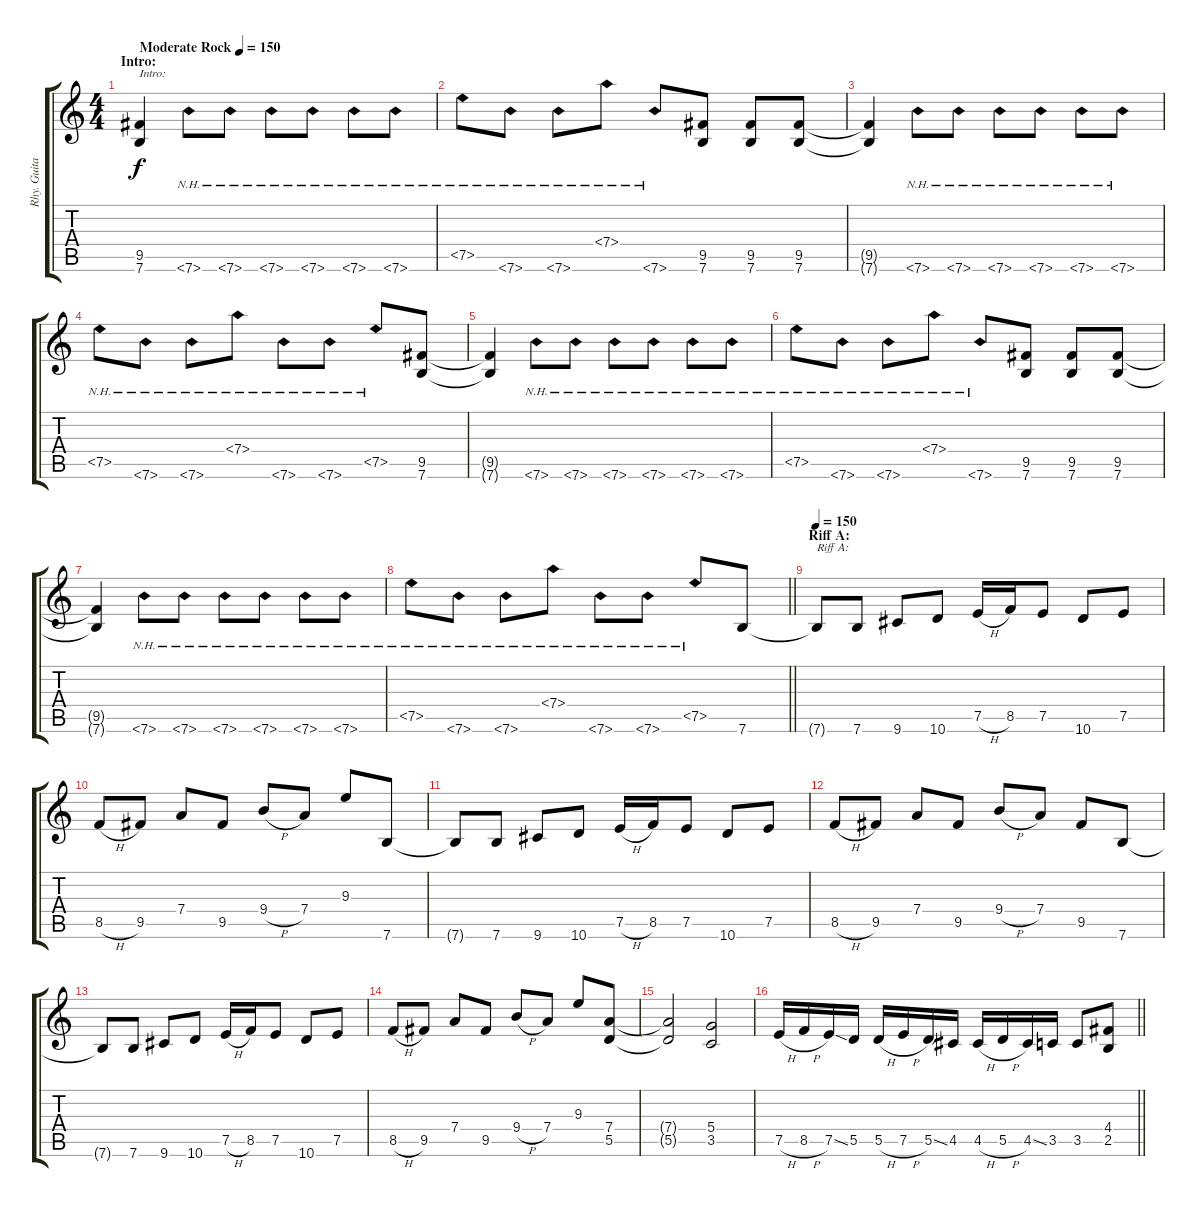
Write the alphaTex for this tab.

\track ("Rhy. Guitar 1" "Rhy. Guita") {instrument acousticguitarsteel}
\staff {score tabs}
\tuning (E4 B3 G3 D3 A2 E2) {hide}
\ts (4 4)
\section ("" "Intro:")
\tempo (150 "Moderate Rock")
\tempo 165
\tempo (150 "Moderate Rock")
\clef g2
\ks c
(9.5 7.6).4{txt "Intro:" dy f instrument acousticguitarsteel} 7.6{nh}.8 7.6{nh}.8 7.6{nh}.8 7.6{nh}.8 7.6{nh}.8 7.6{nh}.8 |
7.5{nh}.8 7.6{nh}.8 7.6{nh}.8 7.4{nh}.8 7.6{nh}.8 (9.5 7.6).8 (9.5 7.6).8 (9.5 7.6).8 |
(9.5{t} 7.6{t}).4 7.6{nh}.8 7.6{nh}.8 7.6{nh}.8 7.6{nh}.8 7.6{nh}.8 7.6{nh}.8 |
7.5{nh}.8 7.6{nh}.8 7.6{nh}.8 7.4{nh}.8 7.6{nh}.8 7.6{nh}.8 7.5{nh}.8 (9.5 7.6).8 |
(9.5{t} 7.6{t}).4 7.6{nh}.8 7.6{nh}.8 7.6{nh}.8 7.6{nh}.8 7.6{nh}.8 7.6{nh}.8 |
7.5{nh}.8 7.6{nh}.8 7.6{nh}.8 7.4{nh}.8 7.6{nh}.8 (9.5 7.6).8 (9.5 7.6).8 (9.5 7.6).8 |
(9.5{t} 7.6{t}).4 7.6{nh}.8 7.6{nh}.8 7.6{nh}.8 7.6{nh}.8 7.6{nh}.8 7.6{nh}.8 |
\barLineRight lightlight
7.5{nh}.8 7.6{nh}.8 7.6{nh}.8 7.4{nh}.8 7.6{nh}.8 7.6{nh}.8 7.5{nh}.8 7.6.8 |
\section ("" "Riff A:")
\tempo 150
7.6{t}.8{txt "Riff A:"} 7.6.8 9.6.8 10.6.8 7.5{h}.16 8.5.16 7.5.8 10.6.8 7.5.8 |
8.5{h}.8 9.5.8 7.4.8 9.5.8 9.4{h}.8 7.4.8 9.3.8 7.6.8 |
7.6{t}.8 7.6.8 9.6.8 10.6.8 7.5{h}.16 8.5.16 7.5.8 10.6.8 7.5.8 |
8.5{h}.8 9.5.8 7.4.8 9.5.8 9.4{h}.8 7.4.8 9.5.8 7.6.8 |
7.6{t}.8 7.6.8 9.6.8 10.6.8 7.5{h}.16 8.5.16 7.5.8 10.6.8 7.5.8 |
8.5{h}.8 9.5.8 7.4.8 9.5.8 9.4{h}.8 7.4.8 9.3.8 (7.4 5.5).8 |
(7.4{t} 5.5{t}).2 (5.4 3.5).2 |
\barLineRight lightlight
7.5{h}.16 8.5{h}.16 7.5{ss}.16 5.5.16 5.5{h}.16 7.5{h}.16 5.5{ss}.16 4.5.16 4.5{h}.16 5.5{h}.16 4.5{ss}.16 3.5.16 3.5.8 (4.4 2.5).8
